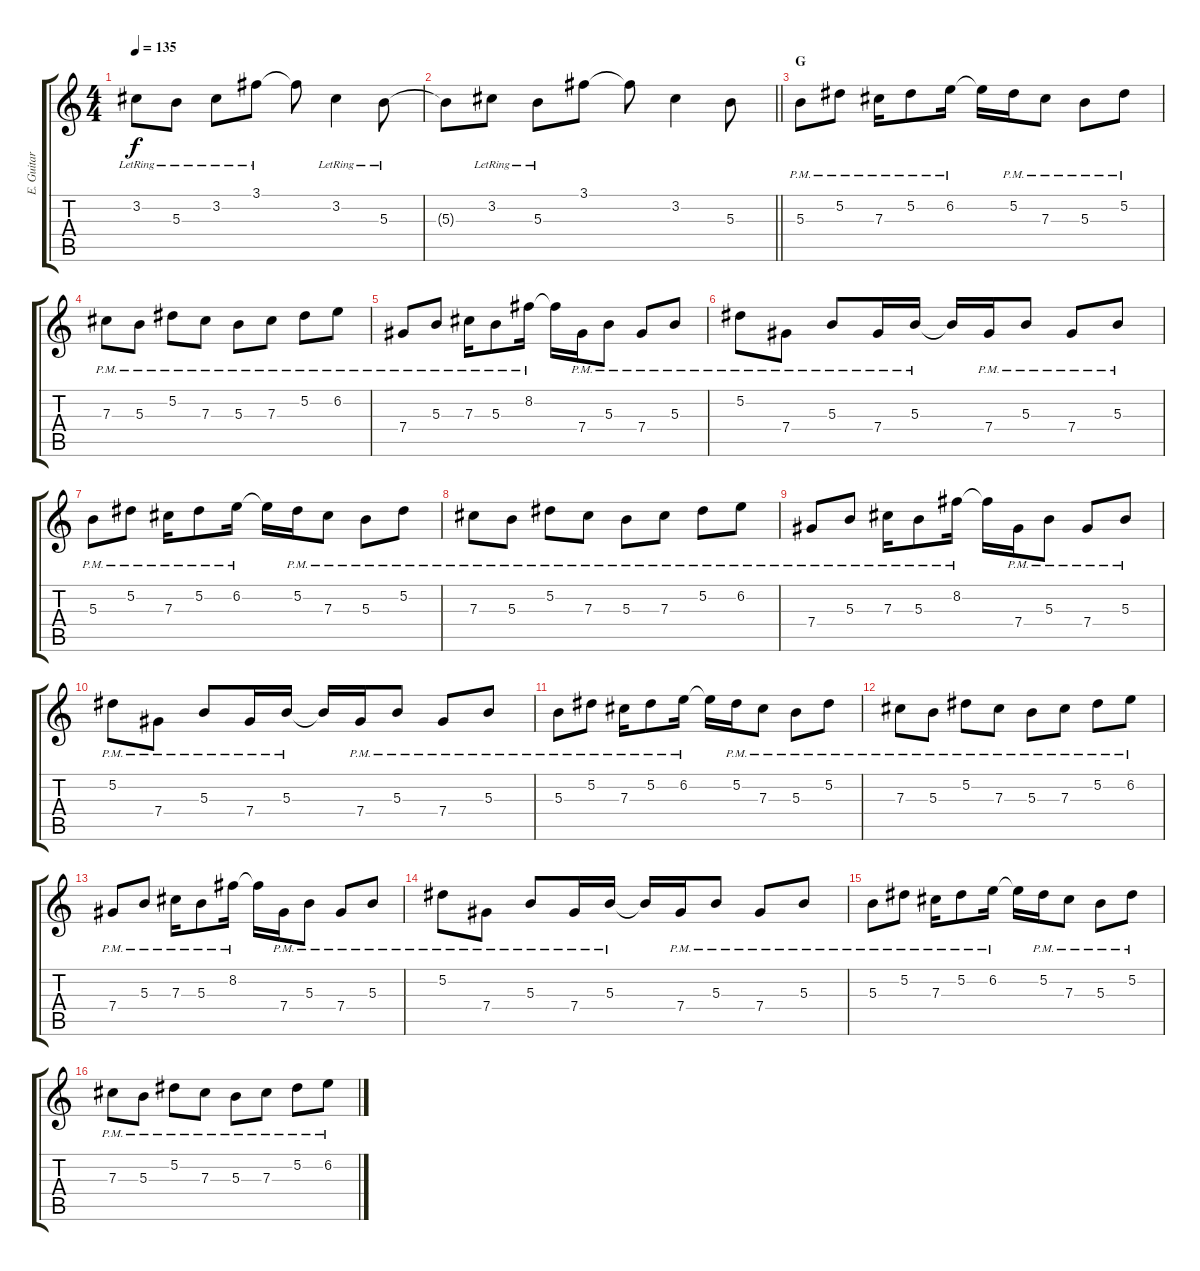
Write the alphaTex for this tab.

\track ("E. Guitar I" "E. Guitar ") {instrument overdrivenguitar}
\staff {score tabs}
\tuning (Eb4 Bb3 Gb3 Db3 Ab2 Eb2) {hide}
\ts (4 4)
\tempo 135
\clef g2
\ks c
3.2{lr}.8{dy f} 5.3{lr}.8 3.2{lr}.8 3.1{lr}.8 3.1{t}.8 3.2{lr}.4 5.3{lr}.8 |
\barLineRight lightlight
5.3{t}.8 3.2{lr}.8 5.3{lr}.8 3.1.8 3.1{t}.8 3.2.4 5.3.8 |
\section ("" "G")
5.3{pm}.8 5.2{pm}.8 7.3{pm}.16 5.2{pm}.8 6.2{pm}.16 6.2{t}.16 5.2{pm}.16 7.3{pm}.8 5.3{pm}.8 5.2{pm}.8 |
7.3{pm}.8 5.3{pm}.8 5.2{pm}.8 7.3{pm}.8 5.3{pm}.8 7.3{pm}.8 5.2{pm}.8 6.2{pm}.8 |
7.4{pm}.8 5.3{pm}.8 7.3{pm}.16 5.3{pm}.8 8.2{pm}.16 8.2{t}.16 7.4{pm}.16 5.3{pm}.8 7.4{pm}.8 5.3{pm}.8 |
5.2{pm}.8 7.4{pm}.8 5.3{pm}.8 7.4{pm}.16 5.3{pm}.16 5.3{t}.16 7.4{pm}.16 5.3{pm}.8 7.4{pm}.8 5.3{pm}.8 |
5.3{pm}.8 5.2{pm}.8 7.3{pm}.16 5.2{pm}.8 6.2{pm}.16 6.2{t}.16 5.2{pm}.16 7.3{pm}.8 5.3{pm}.8 5.2{pm}.8 |
7.3{pm}.8 5.3{pm}.8 5.2{pm}.8 7.3{pm}.8 5.3{pm}.8 7.3{pm}.8 5.2{pm}.8 6.2{pm}.8 |
7.4{pm}.8 5.3{pm}.8 7.3{pm}.16 5.3{pm}.8 8.2{pm}.16 8.2{t}.16 7.4{pm}.16 5.3{pm}.8 7.4{pm}.8 5.3{pm}.8 |
5.2{pm}.8 7.4{pm}.8 5.3{pm}.8 7.4{pm}.16 5.3{pm}.16 5.3{t}.16 7.4{pm}.16 5.3{pm}.8 7.4{pm}.8 5.3{pm}.8 |
5.3{pm}.8 5.2{pm}.8 7.3{pm}.16 5.2{pm}.8 6.2{pm}.16 6.2{t}.16 5.2{pm}.16 7.3{pm}.8 5.3{pm}.8 5.2{pm}.8 |
7.3{pm}.8 5.3{pm}.8 5.2{pm}.8 7.3{pm}.8 5.3{pm}.8 7.3{pm}.8 5.2{pm}.8 6.2{pm}.8 |
7.4{pm}.8 5.3{pm}.8 7.3{pm}.16 5.3{pm}.8 8.2{pm}.16 8.2{t}.16 7.4{pm}.16 5.3{pm}.8 7.4{pm}.8 5.3{pm}.8 |
5.2{pm}.8 7.4{pm}.8 5.3{pm}.8 7.4{pm}.16 5.3{pm}.16 5.3{t}.16 7.4{pm}.16 5.3{pm}.8 7.4{pm}.8 5.3{pm}.8 |
5.3{pm}.8 5.2{pm}.8 7.3{pm}.16 5.2{pm}.8 6.2{pm}.16 6.2{t}.16 5.2{pm}.16 7.3{pm}.8 5.3{pm}.8 5.2{pm}.8 |
7.3{pm}.8 5.3{pm}.8 5.2{pm}.8 7.3{pm}.8 5.3{pm}.8 7.3{pm}.8 5.2{pm}.8 6.2{pm}.8
